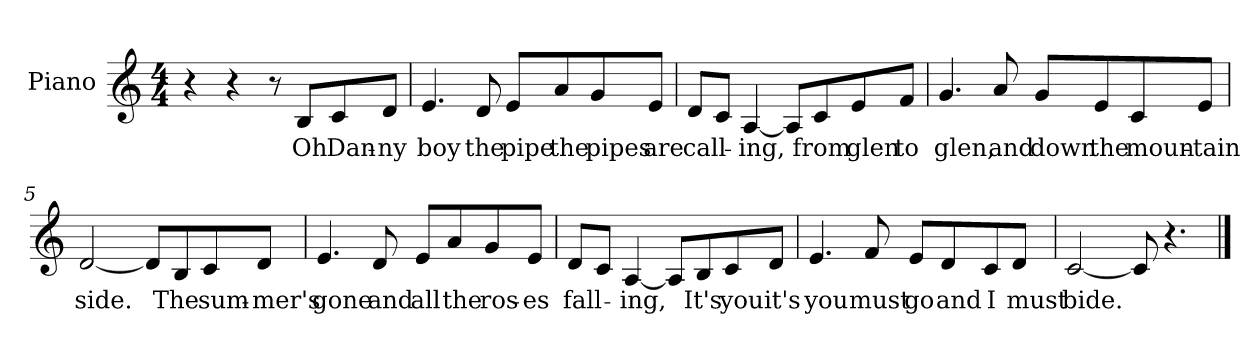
**kern	**text
*part1	*part1
*staff1	*staff1
*I"Piano	*
*I'Pno.	*
*clefG2	*
*k[]	*
*M4/4	*
=1	=1
4r	.
4r	.
8r	.
*MM70	*
!	!LO:LY:b
8B/L	Oh
!	!LO:LY:b
8c/	Dan-
!	!LO:LY:b
8d/J	-ny
=2	=2
!	!LO:LY:b
4.e/	boy
!	!LO:LY:b
8d/	the
!	!LO:LY:b
8e/L	pipe
!	!LO:LY:b
8a/	the
!	!LO:LY:b
8g/	pipes
!	!LO:LY:b
8e/J	are
=3	=3
!	!LO:LY:b
8d/L	call-
8c/J	.
!	!LO:LY:b
[4A/	-ing,
8A/L]	.
!	!LO:LY:b
8c/	from
!	!LO:LY:b
8e/	glen
!	!LO:LY:b
8f/J	to
=4	=4
!	!LO:LY:b
4.g/	glen,
!	!LO:LY:b
8a/	and
!	!LO:LY:b
8g/L	down
!	!LO:LY:b
8e/	the
!	!LO:LY:b
8c/	moun-
!	!LO:LY:b
8e/J	-tain
=5	=5
!	!LO:LY:b
[2d/	side.
8d/L]	.
!	!LO:LY:b
8B/	The
!	!LO:LY:b
8c/	sum-
!	!LO:LY:b
8d/J	-mer's
=6	=6
!	!LO:LY:b
4.e/	gone
!	!LO:LY:b
8d/	and
!	!LO:LY:b
8e/L	all
!	!LO:LY:b
8a/	the
!	!LO:LY:b
8g/	ros-
!	!LO:LY:b
8e/J	-es
=7	=7
!	!LO:LY:b
8d/L	fall-
8c/J	.
!	!LO:LY:b
[4A/	-ing,
8A/L]	.
!	!LO:LY:b
8B/	It's
!	!LO:LY:b
8c/	you
!	!LO:LY:b
8d/J	it's
=8	=8
!	!LO:LY:b
4.e/	you
!	!LO:LY:b
8f/	must
!	!LO:LY:b
8e/L	go
!	!LO:LY:b
8d/	and
!	!LO:LY:b
8c/	I
!	!LO:LY:b
8d/J	must
=9	=9
!	!LO:LY:b
[2c/	bide.
8c/]	.
4.r	.
==	==
*-	*-
